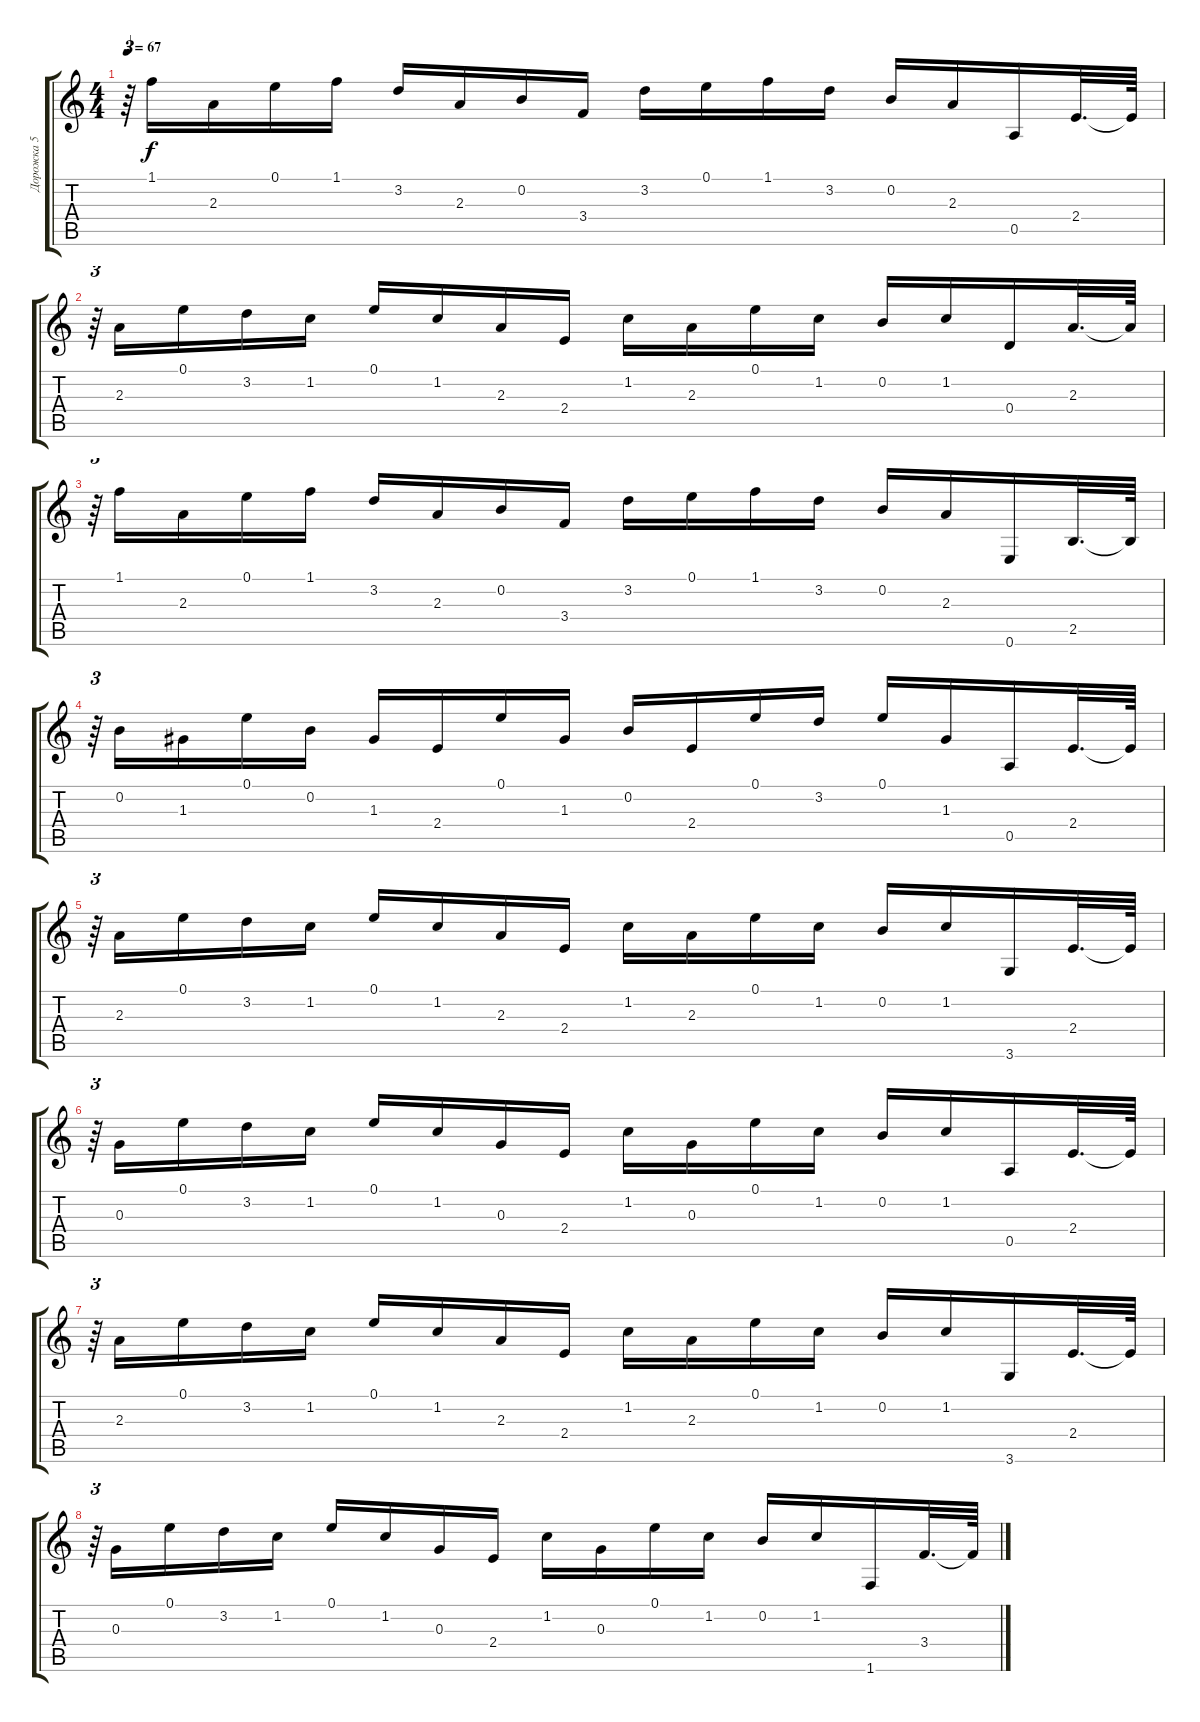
\track ("Дорожка 5" "Дорожка 5") {instrument electricguitarclean}
\staff {score tabs}
\tuning (E4 B3 G3 D3 A2 E2) {hide}
\ts (4 4)
\tempo 67
\clef g2
\ks c
r.64{tu (3 2) dy f} 1.1.16 2.3.16 0.1.16 1.1.16 3.2.16 2.3.16 0.2.16 3.4.16 3.2.16 0.1.16 1.1.16 3.2.16 0.2.16 2.3.16 0.5.16 2.4.32{d} 2.4{t}.64 |
r.64{tu (3 2)} 2.3.16 0.1.16 3.2.16 1.2.16 0.1.16 1.2.16 2.3.16 2.4.16 1.2.16 2.3.16 0.1.16 1.2.16 0.2.16 1.2.16 0.4.16 2.3.32{d} 2.3{t}.64 |
r.64{tu (3 2)} 1.1.16 2.3.16 0.1.16 1.1.16 3.2.16 2.3.16 0.2.16 3.4.16 3.2.16 0.1.16 1.1.16 3.2.16 0.2.16 2.3.16 0.6.16 2.5.32{d} 2.5{t}.64 |
r.64{tu (3 2)} 0.2.16 1.3.16 0.1.16 0.2.16 1.3.16 2.4.16 0.1.16 1.3.16 0.2.16 2.4.16 0.1.16 3.2.16 0.1.16 1.3.16 0.5.16 2.4.32{d} 2.4{t}.64 |
r.64{tu (3 2)} 2.3.16 0.1.16 3.2.16 1.2.16 0.1.16 1.2.16 2.3.16 2.4.16 1.2.16 2.3.16 0.1.16 1.2.16 0.2.16 1.2.16 3.6.16 2.4.32{d} 2.4{t}.64 |
r.64{tu (3 2)} 0.3.16 0.1.16 3.2.16 1.2.16 0.1.16 1.2.16 0.3.16 2.4.16 1.2.16 0.3.16 0.1.16 1.2.16 0.2.16 1.2.16 0.5.16 2.4.32{d} 2.4{t}.64 |
r.64{tu (3 2)} 2.3.16 0.1.16 3.2.16 1.2.16 0.1.16 1.2.16 2.3.16 2.4.16 1.2.16 2.3.16 0.1.16 1.2.16 0.2.16 1.2.16 3.6.16 2.4.32{d} 2.4{t}.64 |
r.64{tu (3 2)} 0.3.16 0.1.16 3.2.16 1.2.16 0.1.16 1.2.16 0.3.16 2.4.16 1.2.16 0.3.16 0.1.16 1.2.16 0.2.16 1.2.16 1.6.16 3.4.32{d} 3.4{t}.64
